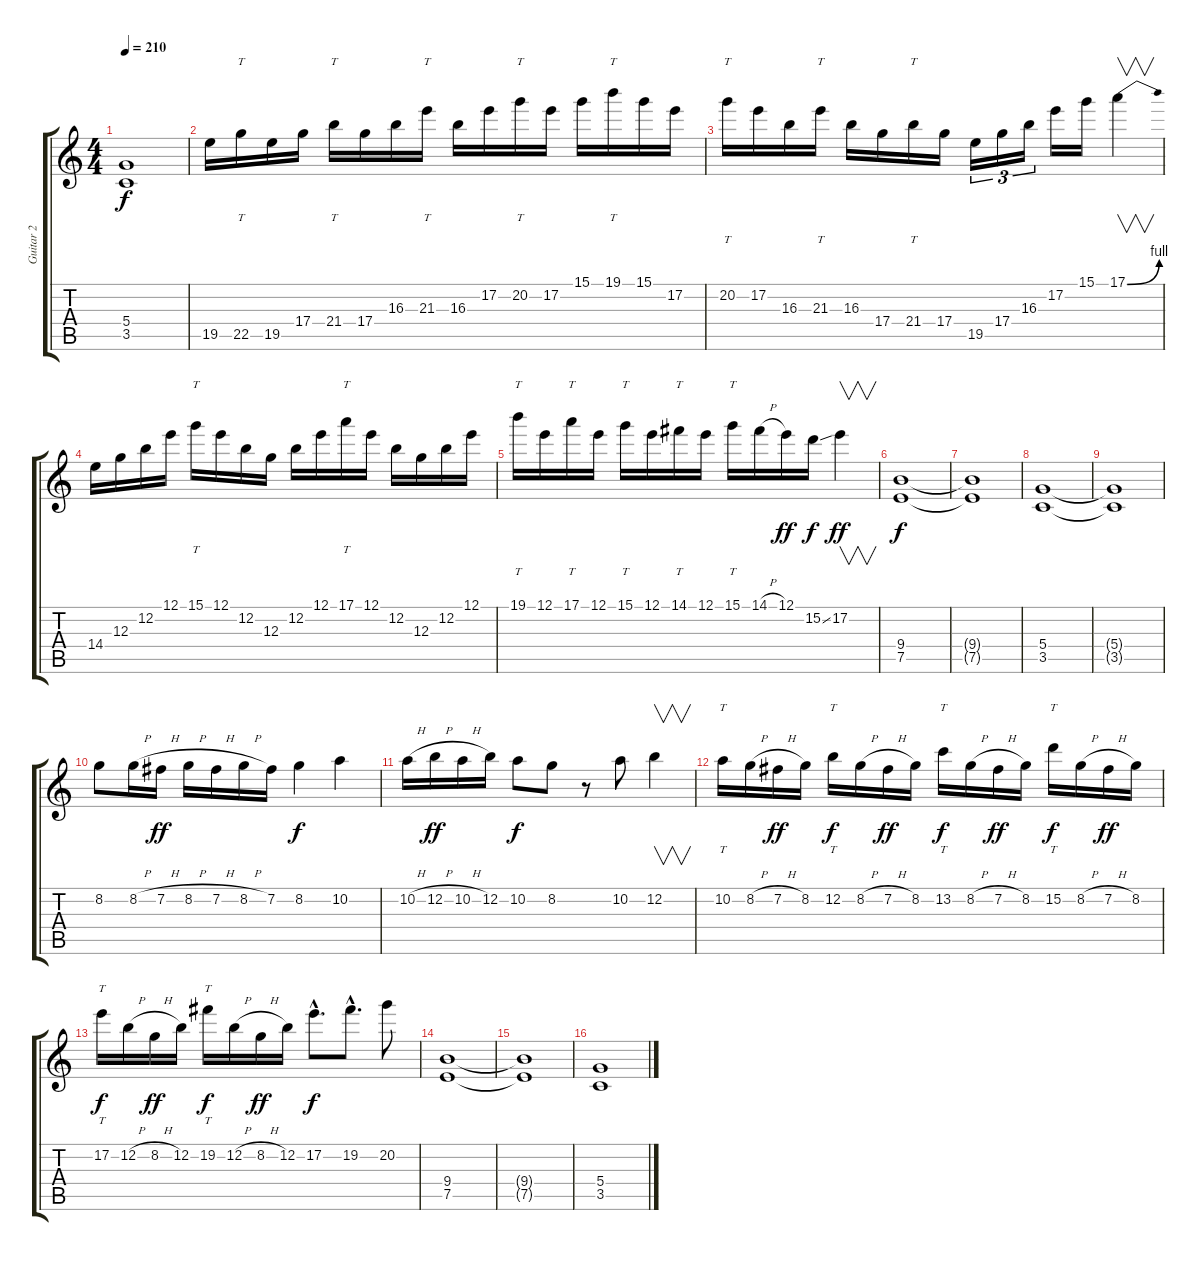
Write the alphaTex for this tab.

\track ("Guitar 2" "Guitar 2") {instrument overdrivenguitar}
\staff {score tabs}
\tuning (E4 B3 G3 D3 A2 E2) {hide}
\ts (4 4)
\tempo 210
\clef g2
\ks c
(5.4{t} 3.5{t}).1{dy f} |
19.5.16 22.5.16{tt} 19.5.16 17.4.16 21.4.16{tt} 17.4.16 16.3.16 21.3.16{tt} 16.3.16 17.2.16 20.2.16{tt} 17.2.16 15.1.16 19.1.16{tt} 15.1.16 17.2.16 |
20.2.16{tt} 17.2.16 16.3.16 21.3.16{tt} 16.3.16 17.4.16 21.4.16{tt} 17.4.16 19.5.16{tu (3 2)} 17.4.16{tu (3 2)} 16.3.16{tu (3 2)} 17.2.16 15.1.16 17.1{be (bend 0 0 60 4)}.4{v} |
14.4.16 12.3.16 12.2.16 12.1.16 15.1.16{tt} 12.1.16 12.2.16 12.3.16 12.2.16 12.1.16 17.1.16{tt} 12.1.16 12.2.16 12.3.16 12.2.16 12.1.16 |
19.1.16{tt} 12.1.16 17.1.16{tt} 12.1.16 15.1.16{tt} 12.1.16 14.1.16{tt} 12.1.16 15.1.16{tt} 14.1{h}.16 12.1.16{dy ff} 15.2{ss}.16{dy f} 17.2.4{v dy ff} |
(9.4 7.5).1{dy f} |
(9.4{t} 7.5{t}).1 |
(5.4 3.5).1 |
(5.4{t} 3.5{t}).1 |
8.2.8 8.2{h}.16 7.2{h}.16{dy ff} 8.2{h}.16 7.2{h}.16 8.2{h}.16 7.2.16 8.2.4{dy f} 10.2.4 |
10.2{h}.16 12.2{h}.16{dy ff} 10.2{h}.16 12.2.16 10.2.8{dy f} 8.2.8 r.8 10.2.8 12.2.4{v} |
10.2.16{tt} 8.2{h}.16 7.2{h}.16{dy ff} 8.2.16 12.2.16{tt dy f} 8.2{h}.16 7.2{h}.16{dy ff} 8.2.16 13.2.16{tt dy f} 8.2{h}.16 7.2{h}.16{dy ff} 8.2.16 15.2.16{tt dy f} 8.2{h}.16 7.2{h}.16{dy ff} 8.2.16 |
17.2.16{tt dy f} 12.2{h}.16 8.2{h}.16{dy ff} 12.2.16 19.2.16{tt dy f} 12.2{h}.16 8.2{h}.16{dy ff} 12.2.16 17.2{hac}.8{d dy f} 19.2{hac}.8{d} 20.2.8 |
(9.4 7.5).1 |
(9.4{t} 7.5{t}).1 |
(5.4 3.5).1
